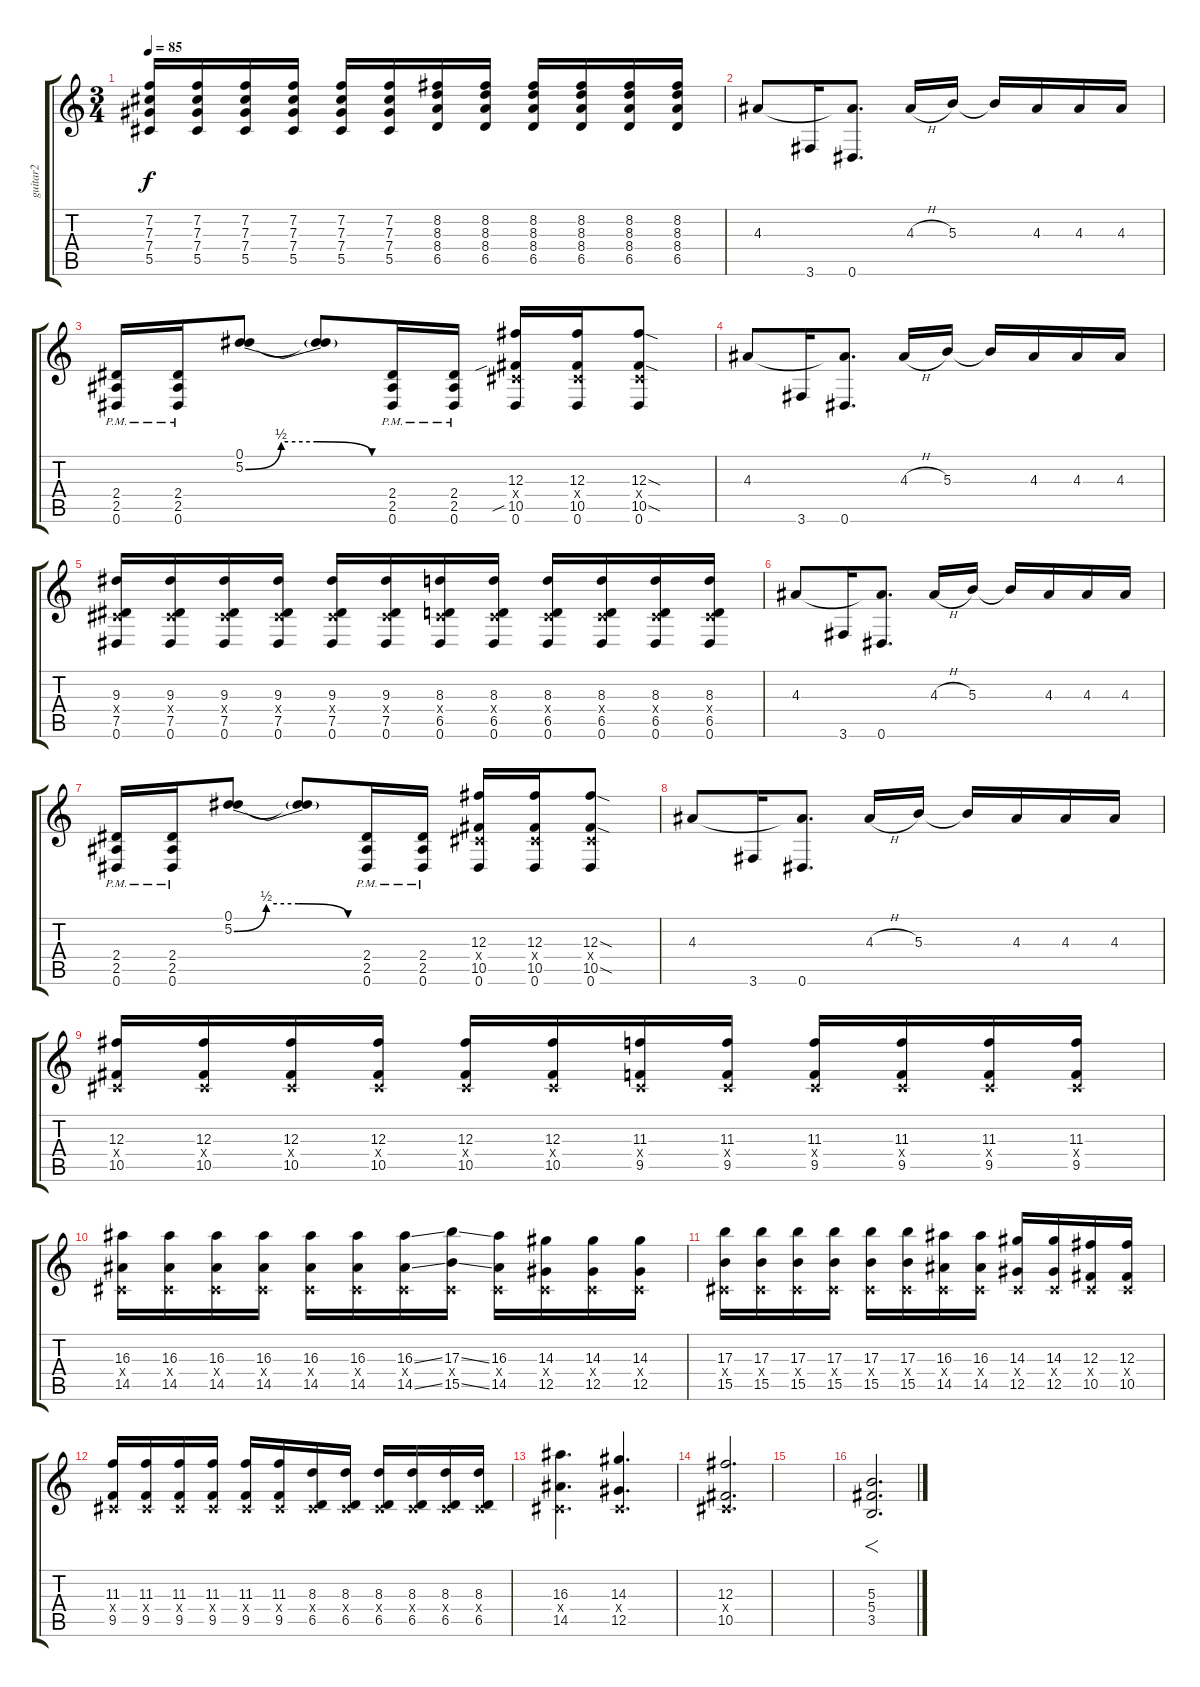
\track ("guitar2" "guitar2") {instrument overdrivenguitar}
\staff {score tabs}
\tuning (Eb4 Bb3 Gb3 Db3 Ab2 Eb2) {hide}
\ts (3 4)
\tempo 85
\clef g2
\ks c
(7.2 7.3 7.4 5.5).16{dy f} (7.2 7.3 7.4 5.5).16 (7.2 7.3 7.4 5.5).16 (7.2 7.3 7.4 5.5).16 (7.2 7.3 7.4 5.5).16 (7.2 7.3 7.4 5.5).16 (8.2 8.3 8.4 6.5).16 (8.2 8.3 8.4 6.5).16 (8.2 8.3 8.4 6.5).16 (8.2 8.3 8.4 6.5).16 (8.2 8.3 8.4 6.5).16 (8.2 8.3 8.4 6.5).16 |
4.3.8 3.6.16 (4.3{t} 0.6).8{d} 4.3{h}.16 5.3.16 5.3{t}.16 4.3.16 4.3.16 4.3.16 |
(2.4{pm} 2.5{pm} 0.6{pm}).16 (2.4{pm} 2.5{pm} 0.6{pm}).16 (0.1 5.2{be (custom 0 0 15 2 30 2 53 0 60 0)}).8 (0.1{t} 5.2{t}).8 (2.4{pm} 2.5{pm} 0.6{pm}).16 (2.4{pm} 2.5{pm} 0.6{pm}).16 (12.3 0.4{x} 10.5{sib} 0.6).16 (12.3 0.4{x} 10.5 0.6).16 (12.3{sod} 0.4{x} 10.5{sod} 0.6).8 |
4.3.8 3.6.16 (4.3{t} 0.6).8{d} 4.3{h}.16 5.3.16 5.3{t}.16 4.3.16 4.3.16 4.3.16 |
(9.3 0.4{x} 7.5 0.6).16 (9.3 0.4{x} 7.5 0.6).16 (9.3 0.4{x} 7.5 0.6).16 (9.3 0.4{x} 7.5 0.6).16 (9.3 0.4{x} 7.5 0.6).16 (9.3 0.4{x} 7.5 0.6).16 (8.3 0.4{x} 6.5 0.6).16 (8.3 0.4{x} 6.5 0.6).16 (8.3 0.4{x} 6.5 0.6).16 (8.3 0.4{x} 6.5 0.6).16 (8.3 0.4{x} 6.5 0.6).16 (8.3 0.4{x} 6.5 0.6).16 |
4.3.8 3.6.16 (4.3{t} 0.6).8{d} 4.3{h}.16 5.3.16 5.3{t}.16 4.3.16 4.3.16 4.3.16 |
(2.4{pm} 2.5{pm} 0.6{pm}).16 (2.4{pm} 2.5{pm} 0.6{pm}).16 (0.1 5.2{be (custom 0 0 15 2 30 2 53 0 60 0)}).8 (0.1{t} 5.2{t}).8 (2.4{pm} 2.5{pm} 0.6{pm}).16 (2.4{pm} 2.5{pm} 0.6{pm}).16 (12.3 0.4{x} 10.5 0.6).16 (12.3 0.4{x} 10.5 0.6).16 (12.3{sod} 0.4{x} 10.5{sod} 0.6).8 |
4.3.8 3.6.16 (4.3{t} 0.6).8{d} 4.3{h}.16 5.3.16 5.3{t}.16 4.3.16 4.3.16 4.3.16 |
(12.3 0.4{x} 10.5).16 (12.3 0.4{x} 10.5).16 (12.3 0.4{x} 10.5).16 (12.3 0.4{x} 10.5).16 (12.3 0.4{x} 10.5).16 (12.3 0.4{x} 10.5).16 (11.3 0.4{x} 9.5).16 (11.3 0.4{x} 9.5).16 (11.3 0.4{x} 9.5).16 (11.3 0.4{x} 9.5).16 (11.3 0.4{x} 9.5).16 (11.3 0.4{x} 9.5).16 |
(16.3 0.4{x} 14.5).16 (16.3 0.4{x} 14.5).16 (16.3 0.4{x} 14.5).16 (16.3 0.4{x} 14.5).16 (16.3 0.4{x} 14.5).16 (16.3 0.4{x} 14.5).16 (16.3{ss} 0.4{x} 14.5{ss}).16 (17.3{ss} 0.4{x} 15.5{ss}).16 (16.3 0.4{x} 14.5).16 (14.3 0.4{x} 12.5).16 (14.3 0.4{x} 12.5).16 (14.3 0.4{x} 12.5).16 |
(17.3 0.4{x} 15.5).16 (17.3 0.4{x} 15.5).16 (17.3 0.4{x} 15.5).16 (17.3 0.4{x} 15.5).16 (17.3 0.4{x} 15.5).16 (17.3 0.4{x} 15.5).16 (16.3 0.4{x} 14.5).16 (16.3 0.4{x} 14.5).16 (14.3 0.4{x} 12.5).16 (14.3 0.4{x} 12.5).16 (12.3 0.4{x} 10.5).16 (12.3 0.4{x} 10.5).16 |
(11.3 0.4{x} 9.5).16 (11.3 0.4{x} 9.5).16 (11.3 0.4{x} 9.5).16 (11.3 0.4{x} 9.5).16 (11.3 0.4{x} 9.5).16 (11.3 0.4{x} 9.5).16 (8.3 0.4{x} 6.5).16 (8.3 0.4{x} 6.5).16 (8.3 0.4{x} 6.5).16 (8.3 0.4{x} 6.5).16 (8.3 0.4{x} 6.5).16 (8.3 0.4{x} 6.5).16 |
(16.3 0.4{x} 14.5).4{d} (14.3 0.4{x} 12.5).4{d} |
(12.3 0.4{x} 10.5).2{d} |
|
(5.3 5.4 3.5).2{f d}
